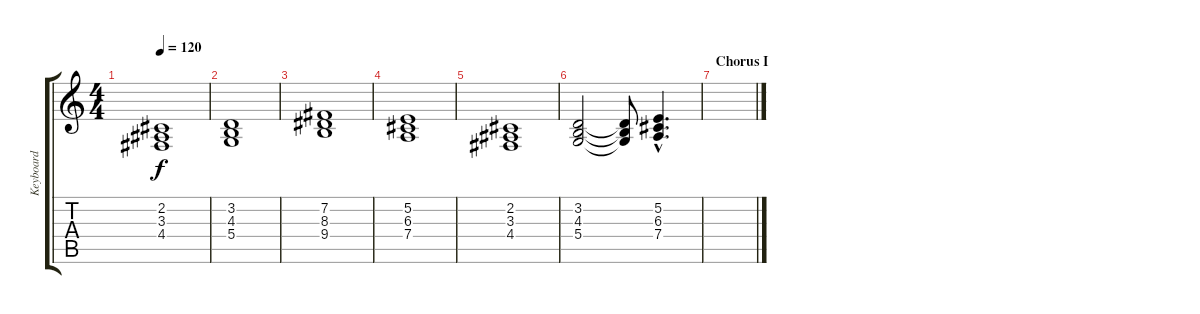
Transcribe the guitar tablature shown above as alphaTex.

\track ("Keyboard" "Keyboard") {instrument reedorgan}
\staff {score tabs}
\tuning (E4 B3 G3 D3 A2 E2) {hide}
\ts (4 4)
\tempo 120
\clef g2
\ks c
(2.2 3.3 4.4).1{dy f} |
(3.2 4.3 5.4).1 |
(7.2 8.3 9.4).1 |
(5.2 6.3 7.4).1 |
(2.2 3.3 4.4).1 |
(3.2 4.3 5.4).2 (3.2{t} 4.3{t} 5.4{t}).8 (5.2{hac} 6.3{hac} 7.4{hac}).4{d} |
\section ("" "Chorus I")
